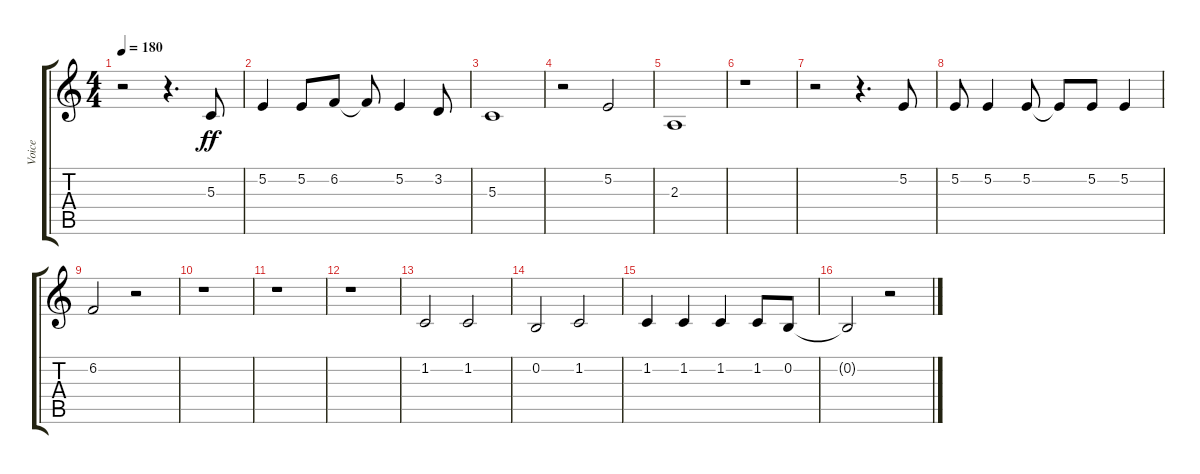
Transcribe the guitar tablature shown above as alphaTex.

\track ("Voice" "Voice") {instrument flute}
\staff {score tabs}
\tuning (E4 B3 G3 D3 A2 E2) {hide}
\ts (4 4)
\tempo 180
\clef g2
\ks c
r.2{dy ff} r.4{d} 5.3.8 |
5.2.4 5.2.8 6.2.8 6.2{t}.8 5.2.4 3.2.8 |
5.3.1 |
r.2 5.2.2 |
2.3.1 |
r.1 |
r.2 r.4{d} 5.2.8 |
5.2.8 5.2.4 5.2.8 5.2{t}.8 5.2.8 5.2.4 |
6.2.2 r.2 |
r.1 |
r.1 |
r.1 |
1.2.2 1.2.2 |
0.2.2 1.2.2 |
1.2.4 1.2.4 1.2.4 1.2.8 0.2.8 |
0.2{t}.2 r.2
